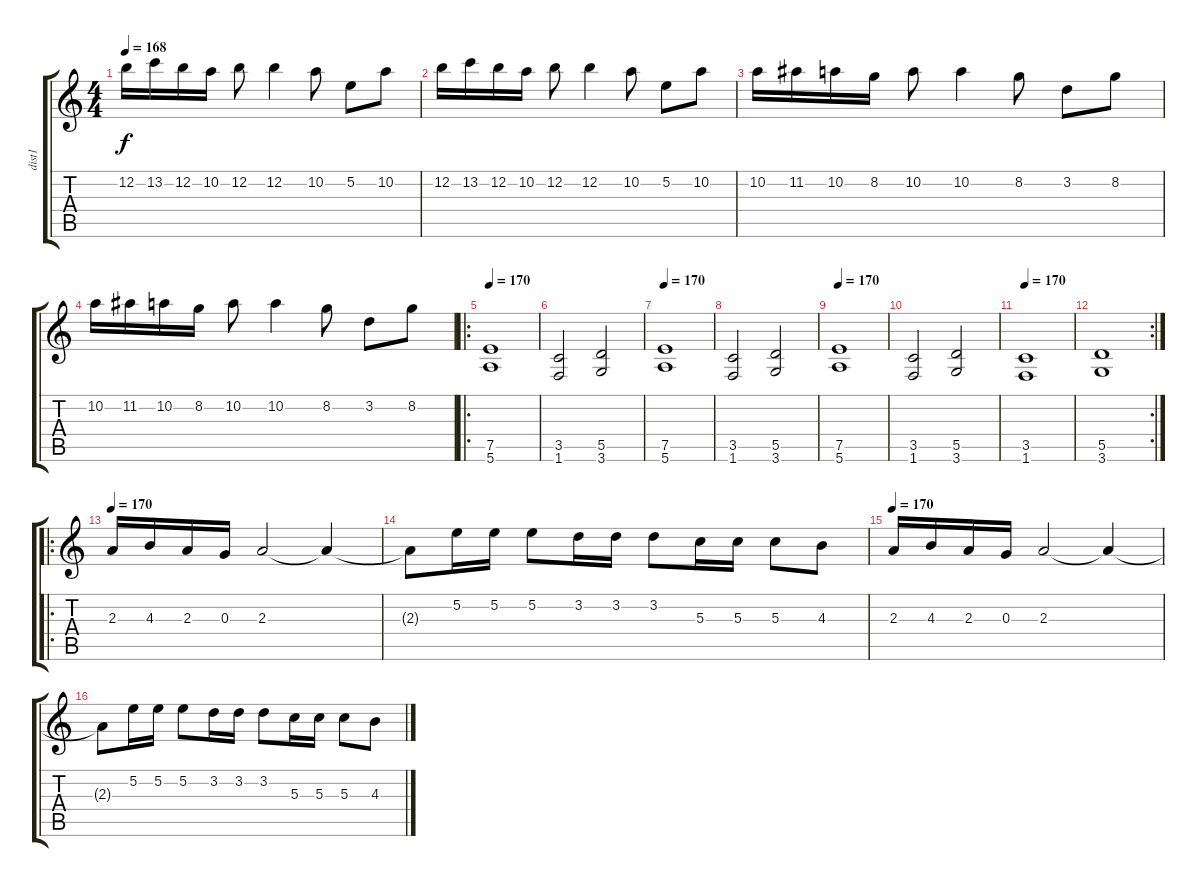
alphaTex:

\track ("dist1" "dist1") {instrument distortionguitar}
\staff {score tabs}
\tuning (E4 B3 G3 D3 A2 E2) {hide}
\ts (4 4)
\tempo 168
\clef g2
\ks c
12.2.16{dy f} 13.2.16 12.2.16 10.2.16 12.2.8 12.2.4 10.2.8 5.2.8 10.2.8 |
12.2.16 13.2.16 12.2.16 10.2.16 12.2.8 12.2.4 10.2.8 5.2.8 10.2.8 |
10.2.16 11.2.16 10.2.16 8.2.16 10.2.8 10.2.4 8.2.8 3.2.8 8.2.8 |
10.2.16 11.2.16 10.2.16 8.2.16 10.2.8 10.2.4 8.2.8 3.2.8 8.2.8 |
\ro
\tempo 170
(7.5 5.6).1 |
(3.5 1.6).2 (5.5 3.6).2 |
\tempo 170
(7.5 5.6).1 |
(3.5 1.6).2 (5.5 3.6).2 |
\tempo 170
(7.5 5.6).1 |
(3.5 1.6).2 (5.5 3.6).2 |
\tempo 170
(3.5 1.6).1 |
\rc 2
(5.5 3.6).1 |
\ro
\tempo 170
2.3.16 4.3.16 2.3.16 0.3.16 2.3.2 2.3{t}.4 |
2.3{t}.8 5.2.16 5.2.16 5.2.8 3.2.16 3.2.16 3.2.8 5.3.16 5.3.16 5.3.8 4.3.8 |
\tempo 170
2.3.16 4.3.16 2.3.16 0.3.16 2.3.2 2.3{t}.4 |
2.3{t}.8 5.2.16 5.2.16 5.2.8 3.2.16 3.2.16 3.2.8 5.3.16 5.3.16 5.3.8 4.3.8
